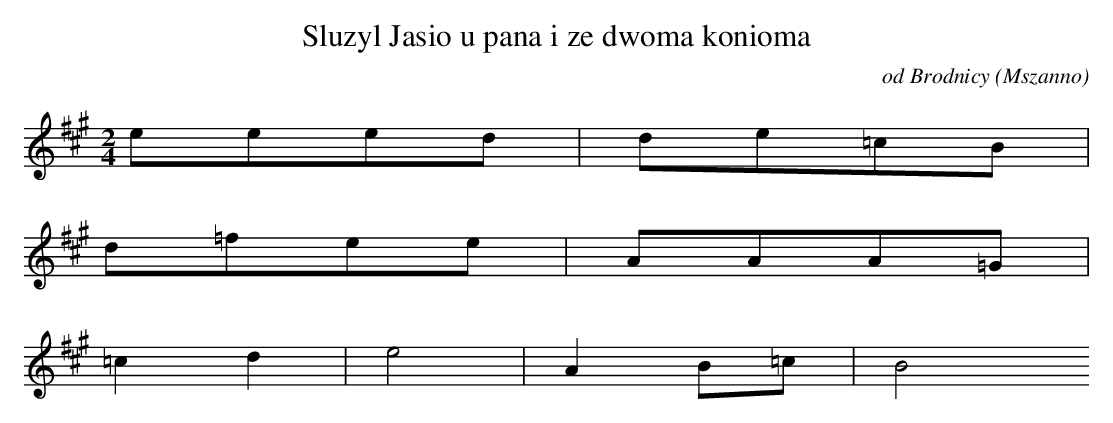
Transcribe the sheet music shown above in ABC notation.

X:1
T: Sluzyl Jasio u pana i ze dwoma konioma
O: od Brodnicy (Mszanno)
M: 2/4
L: 1/8
K: A
eeed | de=cB |
d=fee | AAA=G |
=c2d2 | e4 | A2B=c | B4
